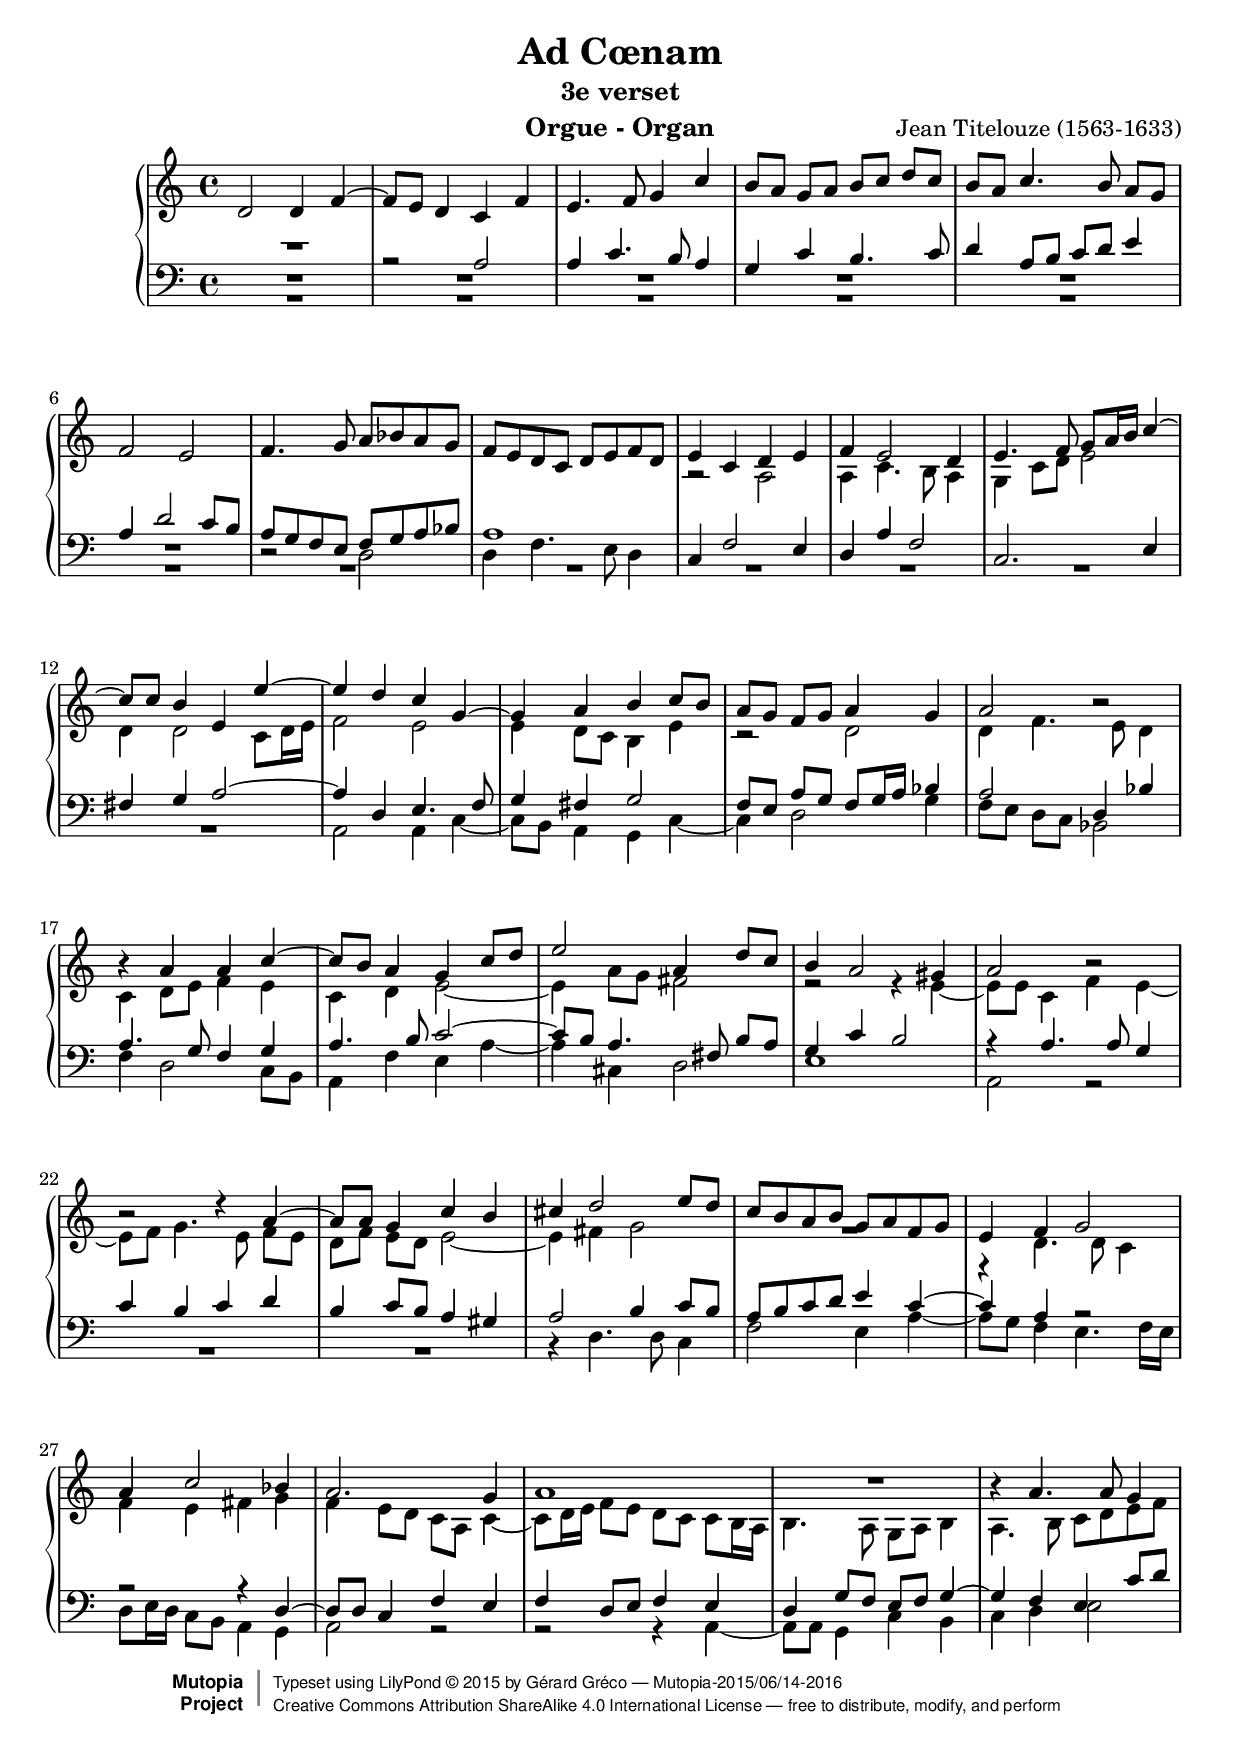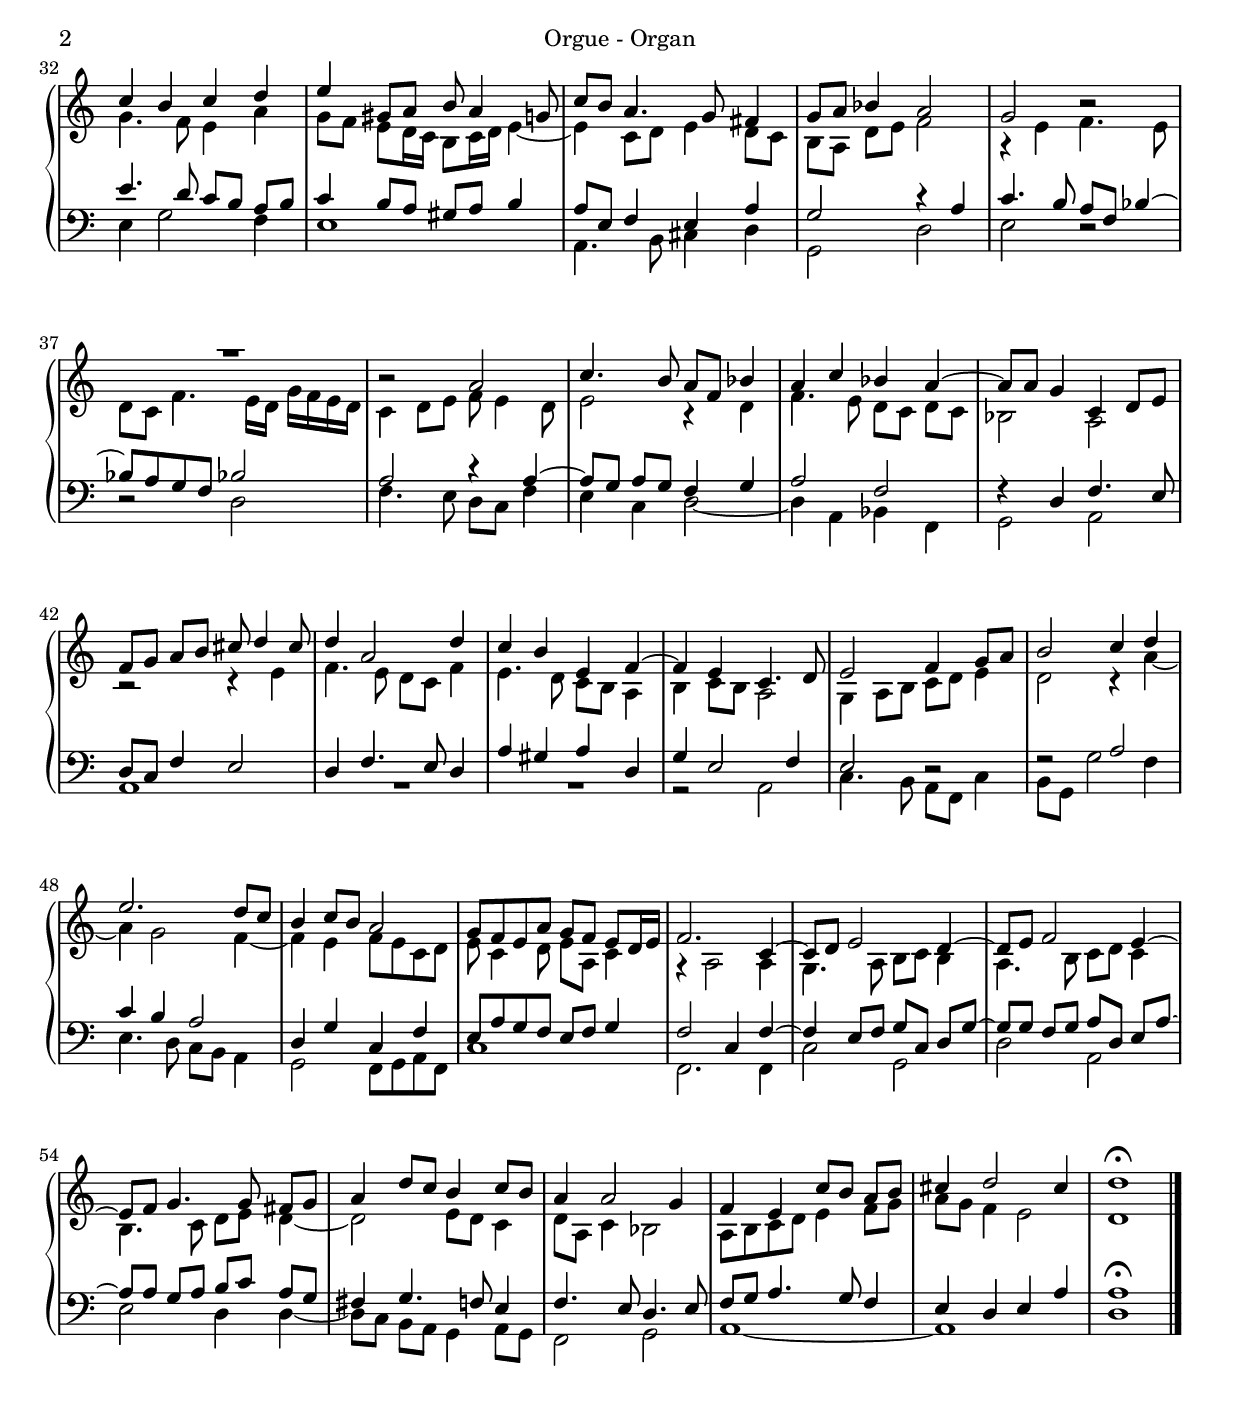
\version "2.18.2"
\include "italiano.ly"

% Écrit avec l'aide très secourable de lyqi ! Essayez-le !
% Written with the most secourable help of lyqi ! Try it !

\header{
     title = "Ad Cœnam"
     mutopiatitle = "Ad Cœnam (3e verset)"
     subtitle = "3e verset"
     piece = ""
     instrument = "Orgue - Organ"
     composer = "Jean Titelouze (1563-1633)"
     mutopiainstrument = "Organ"
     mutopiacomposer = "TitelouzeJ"
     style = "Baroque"
     %copyright = "Public Domain"
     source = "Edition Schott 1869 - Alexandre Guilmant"
     opus = ""
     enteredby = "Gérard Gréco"
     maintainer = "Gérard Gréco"
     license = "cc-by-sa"
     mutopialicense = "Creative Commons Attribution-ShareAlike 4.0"

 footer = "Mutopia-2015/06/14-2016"
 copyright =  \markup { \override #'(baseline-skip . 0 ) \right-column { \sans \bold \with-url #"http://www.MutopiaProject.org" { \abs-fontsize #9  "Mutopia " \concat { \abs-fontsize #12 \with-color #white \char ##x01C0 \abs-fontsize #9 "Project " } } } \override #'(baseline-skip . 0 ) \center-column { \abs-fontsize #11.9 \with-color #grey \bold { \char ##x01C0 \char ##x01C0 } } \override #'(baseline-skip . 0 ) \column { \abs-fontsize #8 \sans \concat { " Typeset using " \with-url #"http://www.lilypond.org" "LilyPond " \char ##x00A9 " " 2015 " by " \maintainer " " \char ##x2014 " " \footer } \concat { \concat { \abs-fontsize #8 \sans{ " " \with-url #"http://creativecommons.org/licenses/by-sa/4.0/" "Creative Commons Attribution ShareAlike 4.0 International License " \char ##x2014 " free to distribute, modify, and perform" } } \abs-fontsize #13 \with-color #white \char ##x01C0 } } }
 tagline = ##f
}

halsdown = { \stemDown \tieDown \slurDown }
halsneutral = { \stemNeutral \tieNeutral \slurNeutral }
halsup = { \stemUp \tieUp \slurUp}
staffdown = { \change Staff = "basse" \halsup }
staffup = { \change Staff = "dessus" \halsdown }
std = { \change Staff = "basse" }
stu = { \change Staff = "dessus" }


global = {
  \time 4/4
  \key do' \major
}

ouah = \relative do' {
  \global \halsup
  %  1 :
  re2 re4 fa~
  fa8 mi re4 do fa
  mi4. fa8 sol4 do
  si8 [la] sol [la] si [do] re do
  %  5 :
  si la do4. si8 la [sol]
  fa2 mi
  fa4. sol8 la sib la sol
  fa mi re do re mi fa re
  mi4 do re mi
  % 10 :
  fa mi2 re4
  mi4. fa8 sol la16 si do4~
  do8 do si4 mi, mi'~
  mi re do sol~
  sol la si do8 si
  % 15 :
  la [sol] fa sol la4 sol
  la2 r
  r4 la la do~
  do8 si la4 sol do8 re
  mi2 la,4 re8 do
  % 20 :
  si4 la2 sold4
  la2 r
  r re4\rest la~
  la8 la sol4 do si
  dod re2 mi8 re
  % 25 :
  do8 si la si sol la fa sol
  mi4 fa sol2
  la4 do2 sib4
  la2. sol4
  la1
  % 30 :
  R1
  r4 la4. la8 sol4
  do si do re
  mi sold,8 la si la4 sol!8
  do si la4. sol8 fad4
  % 35 :
  sol8 la sib4 la2
  sol r
  \once\override MultiMeasureRest  #'staff-position = #+4 R1
  r2 la2
  do4. si8 la fa sib4
  % 40 :
  la do sib la~
  la8 la sol4 do, re8 mi
  fa [sol] la si dod re4 dod8
  re4 la2 re4
  do si mi, fa~
  % 45 :
  fa mi do4. re8
  mi2 fa4 sol8 la
  si2 do4 re
  mi2. re8 do
  si4 do8 si la2
  % 50 :
  sol8 fa mi la sol fa mi re16 mi
  fa2. do4~
  do8 re mi2 re4~
  re8 mi fa2 mi4~
  mi8 fa sol4. sol8 fad [sol]
  % 55 :
  la4 re8 do si4 do8 si
  la4 la2 sol4
  fa mi do'8 [si] la si
  dod4 re2 dod4
  \once \override Script #'padding = # 1  re1^\fermata \bar "|."
  
}

ouahmidi = \relative do' {
  \global \halsup
  %  1 :
  re4.~re16 r16 re4 fa~
  fa8 mi re4 do fa
  mi4. fa8 sol4 do
  si8 [la] sol [la] si [do] re do
  %  5 :
  si la do4. si8 la [sol]
  fa2 mi
  fa4. sol8 la sib la sol
  fa mi re do re mi fa re
  mi4 do re mi
  % 10 :
  fa mi2 re4
  mi4. fa8 sol la16 si do4~
  do16 r16 do8 si4 mi, mi'~
  mi re do sol~
  sol la si do8 si
  % 15 :
  la [sol] fa sol la4 sol
  la2 r
  r4 la8. r16 la4 do~
  do8 si la4 sol do8 re
  mi2 la,4 re8 do
  % 20 :
  si4 la2 sold4
  la2 r
  r re4\rest la~
  la16 r16 la8 sol4 do si
  dod re2 mi8 re
  % 25 :
  do8 si la si sol la fa sol
  mi4 fa sol2
  la4 do2 sib4
  la2. sol4
  la1
  % 30 :
  R1
  r4 la4~la16 r16 la8 sol4
  do si do re
  mi sold,8 la si la4 sol!8
  do si la4. sol8 fad4
  % 35 :
  sol8 la sib4 la2
  sol r
  \once\override MultiMeasureRest  #'staff-position = #+4 R1
  r2 la2
  do4. si8 la fa sib4
  % 40 :
  la do sib la~
  la16 r16 la8 sol4 do, re8 mi
  fa [sol] la si dod re4 dod8
  re4 la2 re4
  do si mi, fa~
  % 45 :
  fa mi do4. re8
  mi2 fa4 sol8 la
  si2 do4 re
  mi2. re8 do
  si4 do8 si la2
  % 50 :
  sol8 fa mi la sol fa mi re16 mi
  fa2. do4~
  do8 re mi2 re4~
  re8 mi fa2 mi4~
  mi8 fa sol4~sol16 r16 sol8 fad [sol]
  % 55 :
  la4 re8 do si4 do8 si
  la8. r16 la2 sol4
  fa mi do'8 [si] la si
  dod4 re2 dod4
  \once \override Script #'padding = # 1  re1^\fermata \bar "|."
  
}



meuh = \relative do' {
  \global \staffdown 
  %  1 :
  \once\override MultiMeasureRest  #'staff-position = #+6 R1
  la2\rest la
  la4 do4. si8 la4
  sol do si4. do8
  %  5 :
  re4 la8 si do re mi4
  la, re2 do8 si
  la sol fa mi fa sol la sib
  la1
  \staffup r2 la
  % 10 :
  la4 \dotsDown do4. \dotsNeutral si8 la4
  sol do8 re mi2
  re4 re2 do8 re16 mi
  fa2 mi
  mi4 re8 do si4 mi
  % 15 :
  r2 re
  re4 fa4. mi8 re4
  do re8 mi fa4 mi
  do re mi2~
  mi4 la8 sol fad2
  % 20 :
  r2 mi4\rest mi~
  mi8 mi do4 fa mi~
  mi8 fa sol4. mi8 fa [mi]
  re [fa] mi re mi2~
  mi4 fad sol2
  % 25 :
  \once\override MultiMeasureRest  #'staff-position = #-4 R1
  r4 \dotsDown re4. \dotsNeutral re8 do4
  fa mi fad sol
  fa mi8 re do la do4~
  do8 re16 mi fa8 mi re do do si16 la
  % 30 :
  si4. la8 sol la si4
  \dotsDown la4. si8 do re mi fa
  sol4. \dotsNeutral fa8 mi4 la
  sol8 fa mi re16 do si8 do16 re mi4~
  mi do8 re mi4 re8 do
  % 35 :
  si [la] re mi fa2
  r4 mi4 fa4. mi8
  re do fa4. mi16 re sol fa mi re
  do4 re8 mi fa mi4 re8
  mi2 r4 \dotsDown re
  % 40 :
  fa4. \dotsNeutral mi8 re [do] re do
  sib2 la
  r r4 mi'4
  fa4. mi8 re do fa4
  mi4. re8 do si la4
  % 45 :
  si do8 si la2
  sol4 la8 si do re mi4
  re2 r4 la'~
  la sol2 fa4~
  fa mi fa8 mi do re
  % 50 :
  mi do4 re8 mi la, do4
  r la2 la4
  sol4. la8 si do si4
  \dotsDown la4. \dotsNeutral si8 do re do4
  si4. do8 re mi re4~
  % 55 :
  re2 mi8 re do4
  re8 la do4 sib2
  la8 si do re mi4 fa8 sol
  la sol fa4 mi2
  re1
}

meuhmidi = \relative do' {
  \global \staffdown 
  %  1 :
  \once\override MultiMeasureRest  #'staff-position = #+6 R1
  la2\rest la4.~la16 r16
  la4 do4. si8 la4
  sol do si4. do8
  %  5 :
  re4 la8 si do re mi4
  la, re2 do8 si
  la sol fa mi fa sol la sib
  la1
  \staffup r2 la4.~la16 r16
  % 10 :
  la4 \dotsDown do4. \dotsNeutral si8 la4
  sol do8 re mi2
  re4 re2 do8 re16 mi
  fa2 mi
  mi4 re8 do si4 mi
  % 15 :
  r2 re4.~re16 r16
  re4 fa4. mi8 re4
  do re8 mi fa4 mi
  do re mi2~
  mi4 la8 sol fad2
  % 20 :
  r2 mi4\rest mi~
  mi16 r16 mi8 do4 fa mi~
  mi8 fa sol4. mi8 fa [mi]
  re [fa] mi re mi2~
  mi4 fad sol2
  % 25 :
  \once\override MultiMeasureRest  #'staff-position = #-4 R1
  r4 \dotsDown re4~re16 r16 \dotsNeutral re8 do4
  fa mi fad sol
  fa mi8 re do la do4~
  do8 re16 mi fa8 mi re do do si16 la
  % 30 :
  si4. la8 sol la si4
  \dotsDown la4. si8 do re mi fa
  sol4. \dotsNeutral fa8 mi4 la
  sol8 fa mi re16 do si8 do16 re mi4~
  mi do8 re mi4 re8 do
  % 35 :
  si [la] re mi fa2
  r4 mi4 fa4. mi8
  re do fa4. mi16 re sol fa mi re
  do4 re8 mi fa mi4 re8
  mi2 r4 \dotsDown re
  % 40 :
  fa4. \dotsNeutral mi8 re [do] re do
  sib2 la
  r r4 mi'4
  fa4. mi8 re do fa4
  mi4. re8 do si la4
  % 45 :
  si do8 si la2
  sol4 la8 si do re mi4
  re2 r4 la'~
  la sol2 fa4~
  fa mi fa8 mi do re
  % 50 :
  mi do4 re8 mi la, do4
  r la4.~la16 r16 la4
  sol4. la8 si do si4
  \dotsDown la4. \dotsNeutral si8 do re do4
  si4. do8 re mi re4~
  % 55 :
  re2 mi8 re do4
  re8 la do4 sib2
  la8 si do re mi4 fa8 sol
  la sol fa4 mi2
  re1
}

miaou = \relative do {
  \global \halsdown
  %  1 :
  R1*6
  %  7 :
  r2 re2
  re4 fa4. mi8 re4
  \halsup do fa2 mi4
  % 10 :
  re la' fa2
  do2. mi4
  fad sol la2~
  la4 re, mi4. fa8
  sol4 fad sol2
  % 15 :
  fa8 [mi] la sol fa sol16 la sib4
  la2 re,4 sib'
  la4. sol8 fa4 sol
  la4. si8 do2~
  do8 si la4. fad8 si [la]
  % 20 :
  sol4 do si2
  r4 la4. la8 sol4
  do si do re
  si do8 si la4 sold
  la2 si4 do8 si
  % 25 :
  la si do re mi4 do~
  do la r2
  r r4 re,~
  re8 re do4 fa mi
  fa re8 mi fa4 mi
  % 30 :
  re sol8 fa mi fa sol4~
  sol fa mi do'8 re
  mi4. re8 do [si] la si
  do4 si8 la sold la si4
  la8 mi fa4 mi la
  % 35 :
  sol2 r4 la
  do4. si8 la fa sib4~
  sib8 la sol fa sib2
  la2 r4 la4~
  la8 [sol] la sol fa4 sol
  % 40 :
  la2 fa
  r4 re4 fa4. mi8
  re do fa4 mi2
  re4 fa4. mi8 re4
  la' sold la re,
  % 45 :
  sol mi2 fa4
  mi2 r
  r la2
  do4 si la2
  re,4 sol do, fa
  % 50 :
  mi8 la sol fa mi fa sol4
  fa2 do4 fa~
  fa mi8 fa sol [do,] re sol~
  sol [sol] fa sol la [re,] mi la~
  la [la] sol la si [do] la sol
  % 55 :
  fad4 sol4. fa8 mi4
  fa4. mi8 re4. mi8
  fa sol la4. sol8 fa4
  mi re mi la
  \once \override Script #'padding = # 1  la1^\fermata \bar "|."
}

miaoumidi = \relative do {
  \global \halsdown
  %  1 :
  R1*6
  %  7 :
  r2 re4.~re16 r16
  re4 fa4. mi8 re4
  \halsup do fa2 mi4
  % 10 :
  re la' fa2
  do2. mi4
  fad sol la2~
  la4 re, mi4. fa8
  sol4 fad sol2
  % 15 :
  fa8 [mi] la sol fa sol16 la sib4
  la2 re,4 sib'
  la4. sol8 fa4 sol
  la4. si8 do2~
  do8 si la4. fad8 si [la]
  % 20 :
  sol4 do si2
  r4 la4. la8 sol4
  do si do re
  si do8 si la4 sold
  la2 si4 do8 si
  % 25 :
  la si do re mi4 do~
  do la r2
  r r4 re,~
  re16 r16 re8 do4 fa mi
  fa re8 mi fa4 mi
  % 30 :
  re sol8 fa mi fa sol4~
  sol fa mi do'8 re
  mi4. re8 do [si] la si
  do4 si8 la sold la si4
  la8 mi fa4 mi la
  % 35 :
  sol2 r4 la
  do4. si8 la fa sib4~
  sib8 la sol fa sib2
  la2 r4 la4~
  la8 [sol] la sol fa4 sol
  % 40 :
  la2 fa
  r4 re4 fa4. mi8
  re do fa4 mi2
  re4 fa4. mi8 re4
  la' sold la re,
  % 45 :
  sol mi2 fa4
  mi2 r
  r la2
  do4 si la2
  re,4 sol do, fa
  % 50 :
  mi8 la sol fa mi fa sol4
  fa2 do4 fa~
  fa mi8 fa sol [do,] re sol~
  sol [sol] fa sol la [re,] mi la~
  la [la] sol la si [do] la sol
  % 55 :
  fad4 sol4. fa8 mi4
  fa4. mi8 re4. mi8
  fa sol la4. sol8 fa4
  mi re mi la8. r16
  \once \override Script #'padding = # 1  la1^\fermata \bar "|."
  }

  coincoin = \relative do {
  \global \halsdown
  %  1 :
  \override MultiMeasureRest  #'staff-position = #-4 R1*6
  %\once\override MultiMeasureRest  #'staff-position = #-8 R1
  \once\override MultiMeasureRest.extra-offset = #'(-1.3 . 0) R1
  R1*5
  %  13 :
  la2 la4 do4~
  do8 si la4 sol do~
  % 15 :
  do re2 sol4
  fa8 [mi] re do sib2
  fa'4 re2 do8 si
  la4 fa' mi la~
  la dod, re2
  % 20 :
  mi1
  la,2 sol\rest
  R1
  R1
  r4 re'4. re8 do4
  % 25 :
  fa2 mi4 la~
  la8 sol fa4 mi4. fa16 mi
  re8 mi16 re do8 si la4 sol
  la2 sol\rest
  sol\rest r4 la~
  % 30 :
  la8 la sol4 do si
  do re mi2
  mi4 sol2 fa4
  mi1
  la,4. si8 dod4 re
  % 35 :
  sol,2 re'
  mi r
  r re
  \dotsDown fa4. \dotsNeutral mi8 re do fa4
  mi do re2~
  % 40 :
  re4 la sib fa
  sol2 la
  la1
  R1
  R1
  % 45 :
  sol2\rest la2
  do4. si8 la fa do'4
  si8 sol sol'2 fa4
  mi4. re8 do si la4
  sol2 fa8 sol la fa
  % 50 :
  do'1
  fa,2. fa4
  do'2 sol
  re' la
  mi' re4 re~
  % 55 :
  re8 [do] si la sol4 la8 sol
  fa2 sol
  la1~
  la1~
  re1
}

 coincoinmidi = \relative do {
  \global \halsdown
  %  1 :
  \override MultiMeasureRest  #'staff-position = #-4 R1*6
  %\once\override MultiMeasureRest  #'staff-position = #-8 R1
  \once\override MultiMeasureRest.extra-offset = #'(-1.3 . 0) R1
  R1*5
  %  13 :
  la4.~la16 r16 la4 do4~
  do8 si la4 sol do~
  % 15 :
  do re2 sol4
  fa8 [mi] re do sib2
  fa'4 re2 do8 si
  la4 fa' mi la~
  la dod, re2
  % 20 :
  mi1
  la,2 sol\rest
  R1
  R1
  r4 re'4. re8 do4
  % 25 :
  fa2 mi4 la~
  la8 sol fa4 mi4. fa16 mi
  re8 mi16 re do8 si la4 sol
  la2 sol\rest
  sol\rest r4 la~
  % 30 :
  la16 r16 la8 sol4 do si
  do re mi2
  mi4 sol2 fa4
  mi1
  la,4. si8 dod4 re
  % 35 :
  sol,2 re'
  mi r
  r re
  \dotsDown fa4. \dotsNeutral mi8 re do fa4
  mi do re2~
  % 40 :
  re4 la sib fa
  sol2 la4. r8
  la1
  R1
  R1
  % 45 :
  sol2\rest la2
  do4. si8 la fa do'4
  si8 sol sol'2 fa4
  mi4. re8 do si la4
  sol2 fa8 sol la fa
  % 50 :
  do'1
  fa,2~fa8 r8 fa4
  do'2 sol
  re' la
  mi' re8. r16 re4~
  % 55 :
  re8 [do] si la sol4 la8 sol
  fa2 sol
  la1~
  la1~
  re1
}


\score{
  \new PianoStaff 
  <<
    %\set PianoStaff.systemStartDelimiterHierarchy = #'(SystemStartBar (SystemStartBrace a b ))

    \new Staff = "dessus" <<
      \ouah
      \meuh
    >>
    
    \new Staff = "basse" << 
      \clef "bass" 
      \miaou
      \coincoin
      >>
  >>

  \layout{
  }
}

\score {
  \unfoldRepeats {
    <<
      \new Staff {
	\set Staff.midiInstrument = "soprano sax"
      \ouahmidi
    }
     \new Staff {
      \set Staff.midiInstrument = "pan flute"
      \ouahmidi
    }
    \new Staff {
      \set Staff.midiInstrument = "soprano sax"
      \meuhmidi
    }
    \new Staff {
      \set Staff.midiInstrument = "baritone sax"
      \miaoumidi
    }
    \new Staff {
      \set Staff.midiInstrument = "baritone sax"
      \coincoinmidi
    }
    \new Staff {
      \set Staff.midiInstrument = "pan flute"
      \coincoinmidi
    }
  >>
}
  \midi{\tempo 4 = 90}
}
  
